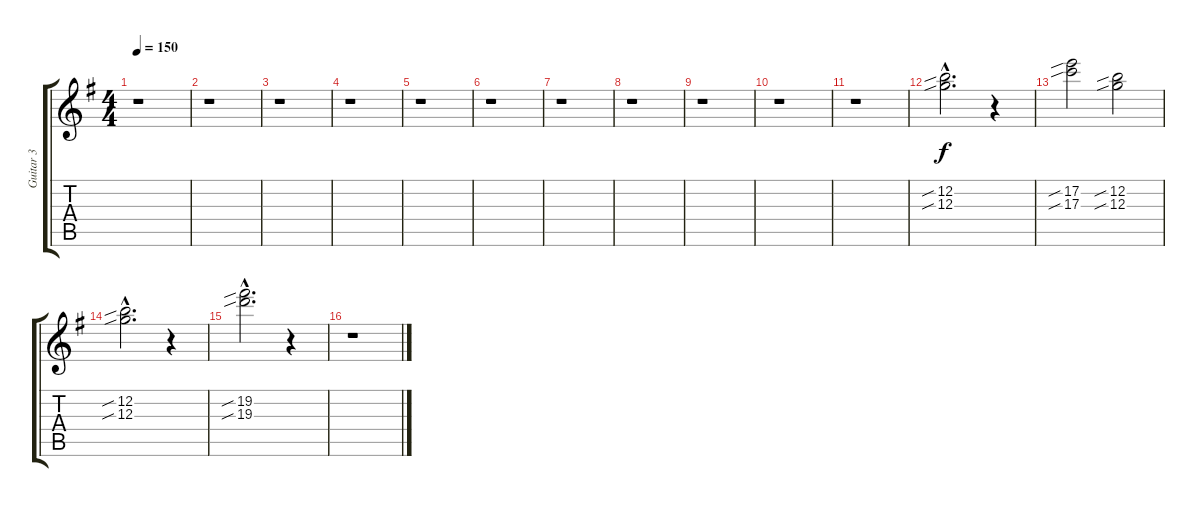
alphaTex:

\track ("Guitar 3" "Guitar 3") {instrument distortionguitar}
\staff {score tabs}
\tuning (D4 B3 G3 D3 G3 D2) {hide}
\ts (4 4)
\tempo 150
\clef g2
\ks g
r.1{dy f} |
r.1 |
r.1 |
r.1 |
r.1 |
r.1 |
r.1 |
r.1 |
r.1 |
r.1 |
r.1 |
(12.2{sib hac} 12.3{sib hac}).2{d} r.4 |
(17.2{sib} 17.3{sib}).2 (12.2{sib} 12.3{sib}).2 |
(12.2{sib hac} 12.3{sib hac}).2{d} r.4 |
(19.2{sib hac} 19.3{sib hac}).2{d} r.4 |
r.1
